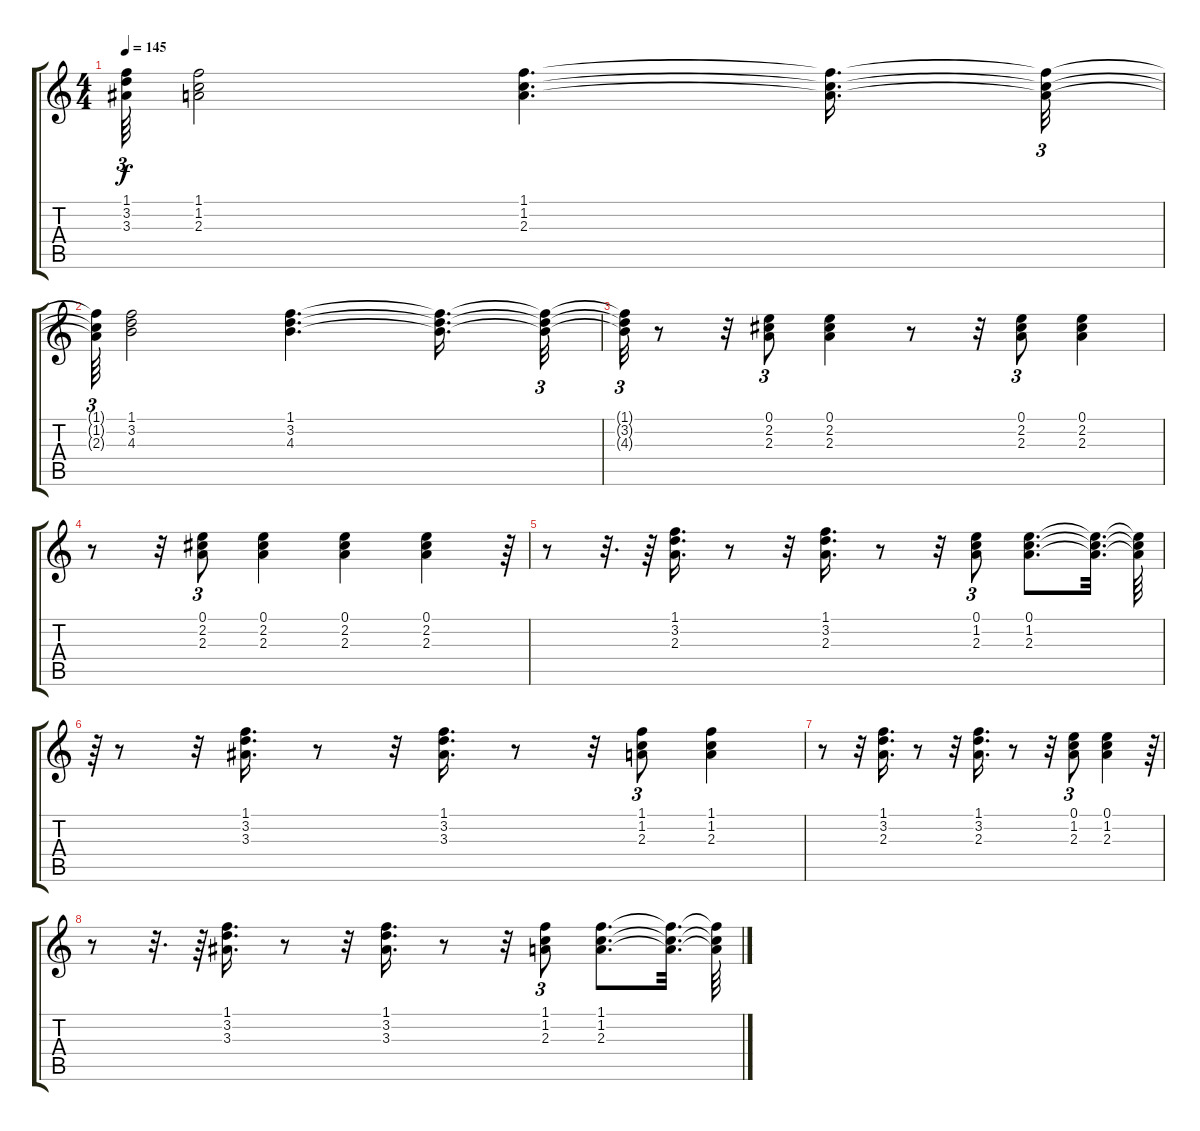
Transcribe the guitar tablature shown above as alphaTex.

\track "" {instrument distortionguitar}
\staff {score tabs}
\tuning (E4 B3 G3 D3 A2 E2) {hide}
\ts (4 4)
\tempo 145
\clef g2
\ks c
(1.1{t} 3.2{t} 3.3{t}).64{tu (3 2) dy f} (1.1 1.2 2.3).2 (1.1 1.2 2.3).4{d} (1.1{t} 1.2{t} 2.3{t}).16{d} (1.1{t} 1.2{t} 2.3{t}).32{tu (3 2)} |
(1.1{t} 1.2{t} 2.3{t}).64{tu (3 2)} (1.1 3.2 4.3).2 (1.1 3.2 4.3).4{d} (1.1{t} 3.2{t} 4.3{t}).16{d} (1.1{t} 3.2{t} 4.3{t}).32{tu (3 2)} |
(1.1{t} 3.2{t} 4.3{t}).32{tu (3 2)} r.8 r.32 (0.1 2.2 2.3).8{tu (3 2)} (0.1 2.2 2.3).4 r.8 r.32 (0.1 2.2 2.3).8{tu (3 2)} (0.1 2.2 2.3).4 |
r.8 r.32 (0.1 2.2 2.3).8{tu (3 2)} (0.1 2.2 2.3).4 (0.1 2.2 2.3).4 (0.1 2.2 2.3).4 r.64{tu (3 2)} |
r.8 r.32{d} r.64 (1.1 3.2 2.3).16{d} r.8 r.32 (1.1 3.2 2.3).16{d} r.8 r.32 (0.1 1.2 2.3).8{tu (3 2)} (0.1 1.2 2.3).8{d} (0.1{t} 1.2{t} 2.3{t}).32{d} (0.1{t} 1.2{t} 2.3{t}).64 |
r.64{tu (3 2)} r.8 r.32 (1.1 3.2 3.3).16{d} r.8 r.32 (1.1 3.2 3.3).16{d} r.8 r.32 (1.1 1.2 2.3).8{tu (3 2)} (1.1 1.2 2.3).4 |
r.8 r.32 (1.1 3.2 2.3).16{d} r.8 r.32 (1.1 3.2 2.3).16{d} r.8 r.32 (0.1 1.2 2.3).8{tu (3 2)} (0.1 1.2 2.3).4 r.64{tu (3 2)} |
r.8 r.32{d} r.64 (1.1 3.2 3.3).16{d} r.8 r.32 (1.1 3.2 3.3).16{d} r.8 r.32 (1.1 1.2 2.3).8{tu (3 2)} (1.1 1.2 2.3).8{d} (1.1{t} 1.2{t} 2.3{t}).32{d} (1.1{t} 1.2{t} 2.3{t}).64
